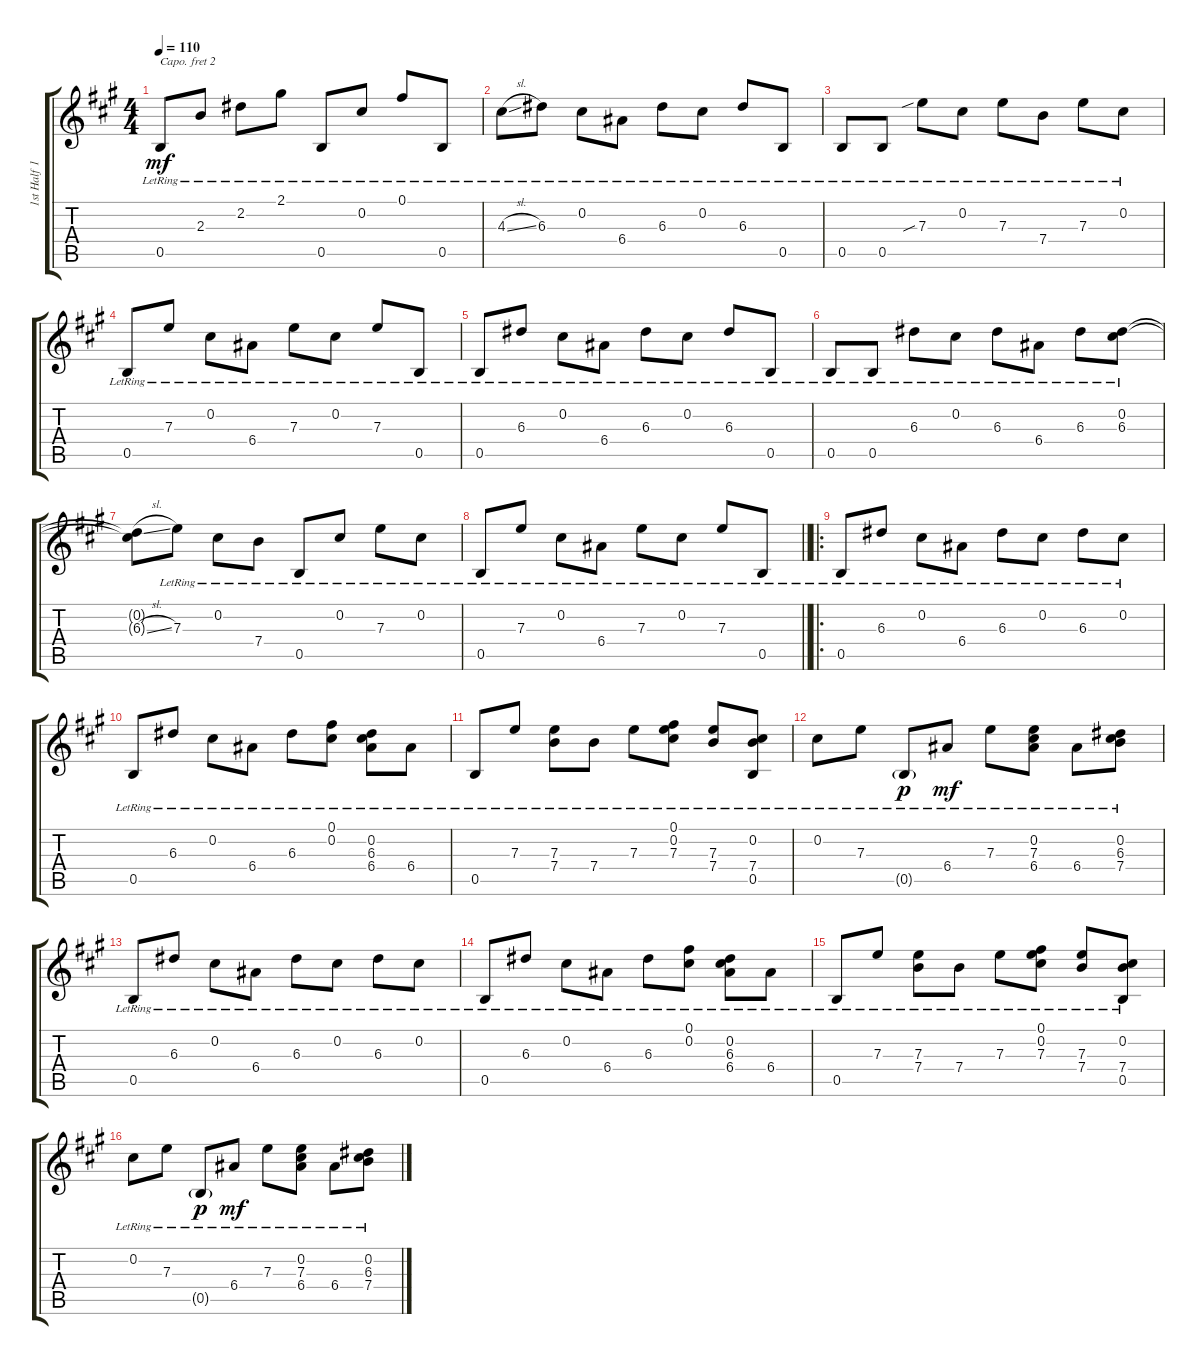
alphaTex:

\track ("1st Half 12-String" "1st Half 1") {instrument acousticguitarsteel}
\staff {score tabs}
\capo 2
\tuning (E4 B3 G3 D3 A2 E2) {hide}
\ts (4 4)
\tempo 110
\clef g2
\ks a
0.5{lr}.8{dy mf instrument acousticguitarsteel} 2.3{lr}.8 2.2{lr}.8 2.1{lr}.8 0.5{lr}.8 0.2{lr}.8 0.1{lr}.8 0.5{lr}.8 |
4.3{sl lr}.8 6.3{lr}.8 0.2{lr}.8 6.4{lr}.8 6.3{lr}.8 0.2{lr}.8 6.3{lr}.8 0.5{lr}.8 |
0.5{lr}.8 0.5{lr}.8 7.3{sib lr}.8 0.2{lr}.8 7.3{lr}.8 7.4{lr}.8 7.3{lr}.8 0.2{lr}.8 |
0.5{lr}.8 7.3{lr}.8 0.2{lr}.8 6.4{lr}.8 7.3{lr}.8 0.2{lr}.8 7.3{lr}.8 0.5{lr}.8 |
0.5{lr}.8 6.3{lr}.8 0.2{lr}.8 6.4{lr}.8 6.3{lr}.8 0.2{lr}.8 6.3{lr}.8 0.5{lr}.8 |
0.5{lr}.8 0.5{lr}.8 6.3{lr}.8 0.2{lr}.8 6.3{lr}.8 6.4{lr}.8 6.3{lr}.8 (0.2{lr} 6.3{lr}).8 |
(0.2{t} 6.3{sl t}).8 7.3{lr}.8 0.2{lr}.8 7.4{lr}.8 0.5{lr}.8 0.2{lr}.8 7.3{lr}.8 0.2{lr}.8 |
\barLineRight lightlight
0.5{lr}.8 7.3{lr}.8 0.2{lr}.8 6.4{lr}.8 7.3{lr}.8 0.2{lr}.8 7.3{lr}.8 0.5{lr}.8 |
\ro
0.5{lr}.8 6.3{lr}.8 0.2{lr}.8 6.4{lr}.8 6.3{lr}.8 0.2{lr}.8 6.3{lr}.8 0.2{lr}.8 |
0.5{lr}.8 6.3{lr}.8 0.2{lr}.8 6.4{lr}.8 6.3{lr}.8 (0.1{lr} 0.2{lr}).8 (0.2{lr} 6.3{lr} 6.4{lr}).8 6.4{lr}.8 |
0.5{lr}.8 7.3{lr}.8 (7.3{lr} 7.4{lr}).8 7.4{lr}.8 7.3{lr}.8 (0.1{lr} 0.2{lr} 7.3{lr}).8 (7.3{lr} 7.4{lr}).8 (0.2{lr} 7.4{lr} 0.5{lr}).8 |
0.2{lr}.8 7.3{lr}.8 0.5{g lr}.8{dy p} 6.4{lr}.8{dy mf} 7.3{lr}.8 (0.2{lr} 7.3{lr} 6.4{lr}).8 6.4{lr}.8 (0.2{lr} 6.3{lr} 7.4{lr}).8 |
0.5{lr}.8 6.3{lr}.8 0.2{lr}.8 6.4{lr}.8 6.3{lr}.8 0.2{lr}.8 6.3{lr}.8 0.2{lr}.8 |
0.5{lr}.8 6.3{lr}.8 0.2{lr}.8 6.4{lr}.8 6.3{lr}.8 (0.1{lr} 0.2{lr}).8 (0.2{lr} 6.3{lr} 6.4{lr}).8 6.4{lr}.8 |
0.5{lr}.8 7.3{lr}.8 (7.3{lr} 7.4{lr}).8 7.4{lr}.8 7.3{lr}.8 (0.1{lr} 0.2{lr} 7.3{lr}).8 (7.3{lr} 7.4{lr}).8 (0.2{lr} 7.4{lr} 0.5{lr}).8 |
0.2{lr}.8 7.3{lr}.8 0.5{g lr}.8{dy p} 6.4{lr}.8{dy mf} 7.3{lr}.8 (0.2{lr} 7.3{lr} 6.4{lr}).8 6.4{lr}.8 (0.2{lr} 6.3{lr} 7.4{lr}).8
